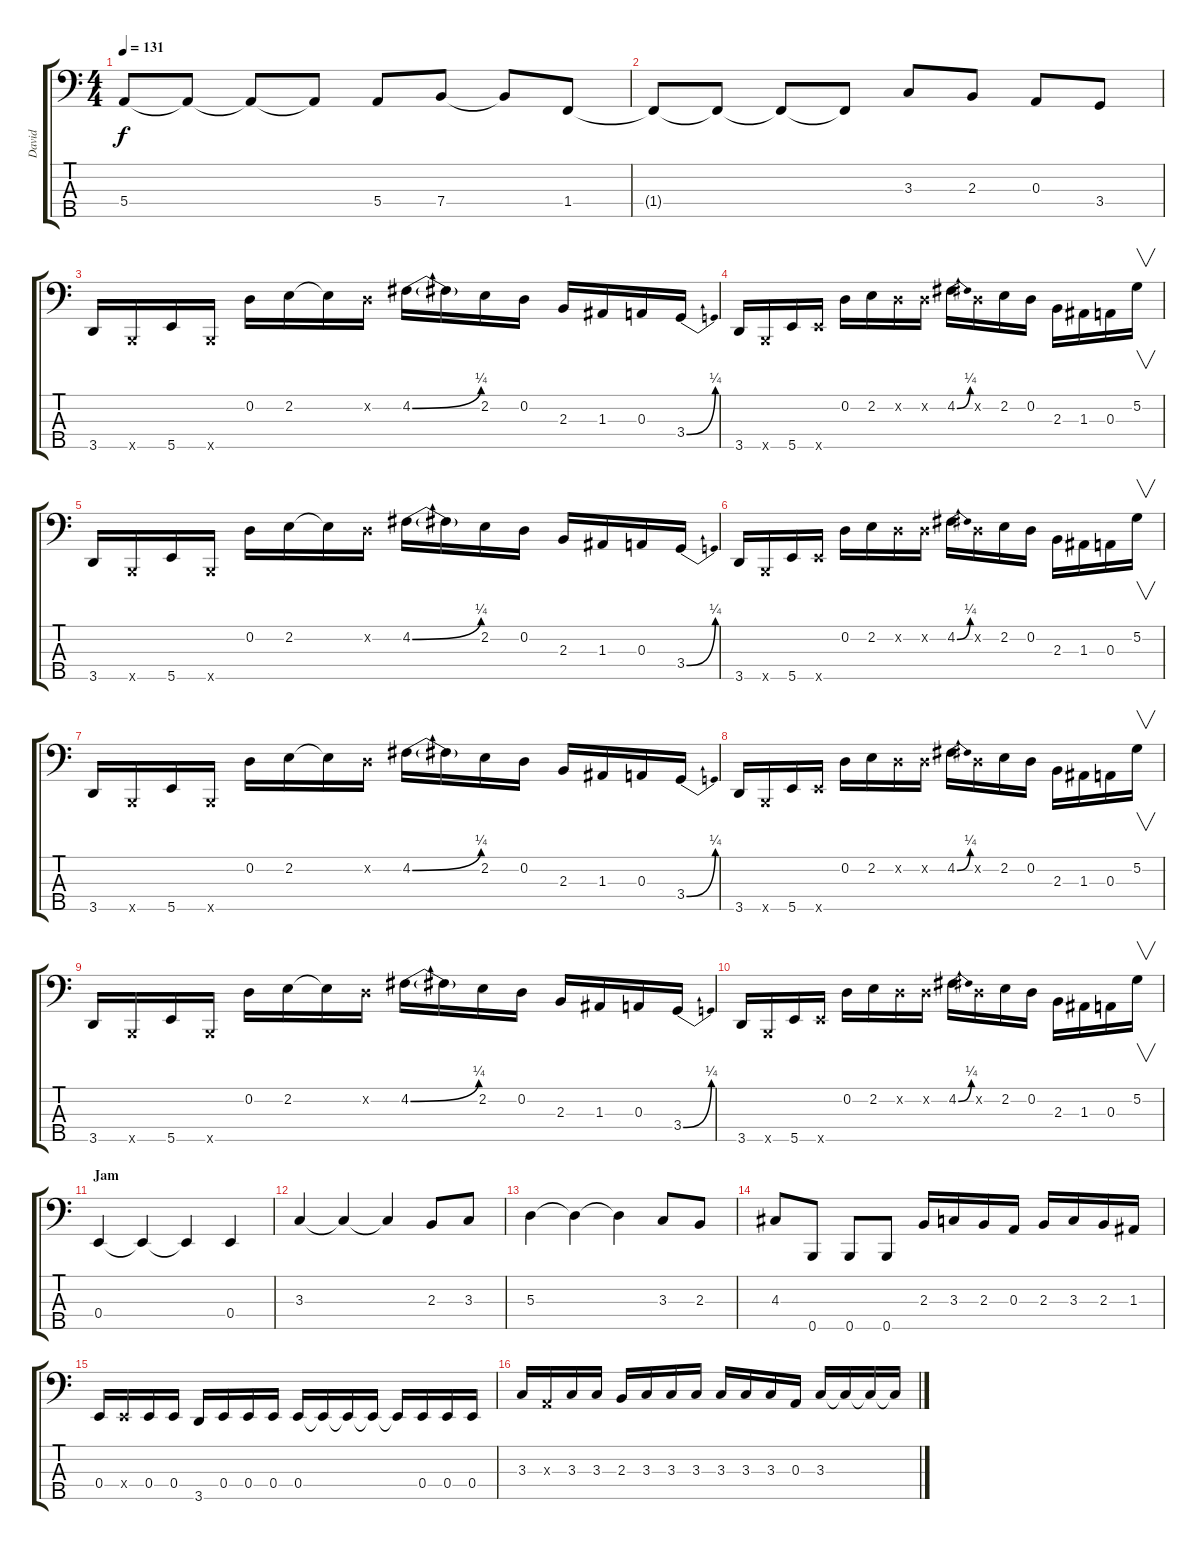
\track ("David" "David") {instrument electricbasspick}
\staff {score tabs}
\tuning (G2 D2 A1 E1 B0) {hide}
\ts (4 4)
\tempo 131
\clef f4
\ks c
5.4{t}.8{dy f} 5.4{t}.8 5.4{t}.8 5.4{t}.8 5.4.8 7.4.8 7.4{t}.8 1.4.8 |
1.4{t}.8 1.4{t}.8 1.4{t}.8 1.4{t}.8 3.3.8 2.3.8 0.3.8 3.4.8 |
3.5.16 0.5{x}.16 5.5.16 0.5{x}.16 0.2.16 2.2.16 2.2{t}.16 0.2{x}.16 4.2{be (bend 0 0 60 1)}.16 4.2{t}.16 2.2.16 0.2.16 2.3.16 1.3.16 0.3.16 3.4{be (bend 0 0 60 1)}.16 |
3.5.16 0.5{x}.16 5.5.16 5.5{x}.16 0.2.16 2.2.16 0.2{x}.16 0.2{x}.16 4.2{be (bend 0 0 60 1)}.16 0.2{x}.16 2.2.16 0.2.16 2.3.16 1.3.16 0.3.16 5.2.16{v} |
3.5.16 0.5{x}.16 5.5.16 0.5{x}.16 0.2.16 2.2.16 2.2{t}.16 0.2{x}.16 4.2{be (bend 0 0 60 1)}.16 4.2{t}.16 2.2.16 0.2.16 2.3.16 1.3.16 0.3.16 3.4{be (bend 0 0 60 1)}.16 |
3.5.16 0.5{x}.16 5.5.16 5.5{x}.16 0.2.16 2.2.16 0.2{x}.16 0.2{x}.16 4.2{be (bend 0 0 60 1)}.16 0.2{x}.16 2.2.16 0.2.16 2.3.16 1.3.16 0.3.16 5.2.16{v} |
3.5.16 0.5{x}.16 5.5.16 0.5{x}.16 0.2.16 2.2.16 2.2{t}.16 0.2{x}.16 4.2{be (bend 0 0 60 1)}.16 4.2{t}.16 2.2.16 0.2.16 2.3.16 1.3.16 0.3.16 3.4{be (bend 0 0 60 1)}.16 |
3.5.16 0.5{x}.16 5.5.16 5.5{x}.16 0.2.16 2.2.16 0.2{x}.16 0.2{x}.16 4.2{be (bend 0 0 60 1)}.16 0.2{x}.16 2.2.16 0.2.16 2.3.16 1.3.16 0.3.16 5.2.16{v} |
3.5.16 0.5{x}.16 5.5.16 0.5{x}.16 0.2.16 2.2.16 2.2{t}.16 0.2{x}.16 4.2{be (bend 0 0 60 1)}.16 4.2{t}.16 2.2.16 0.2.16 2.3.16 1.3.16 0.3.16 3.4{be (bend 0 0 60 1)}.16 |
3.5.16 0.5{x}.16 5.5.16 5.5{x}.16 0.2.16 2.2.16 0.2{x}.16 0.2{x}.16 4.2{be (bend 0 0 60 1)}.16 0.2{x}.16 2.2.16 0.2.16 2.3.16 1.3.16 0.3.16 5.2.16{v} |
\section ("" "Jam")
0.4.4 0.4{t}.4 0.4{t}.4 0.4.4 |
3.3.4 3.3{t}.4 3.3{t}.4 2.3.8 3.3.8 |
5.3.4 5.3{t}.4 5.3{t}.4 3.3.8 2.3.8 |
4.3.8 0.5.8 0.5.8 0.5.8 2.3.16 3.3.16 2.3.16 0.3.16 2.3.16 3.3.16 2.3.16 1.3.16 |
0.4.16 0.4{x}.16 0.4.16 0.4.16 3.5.16 0.4.16 0.4.16 0.4.16 0.4.16 0.4{t}.16 0.4{t}.16 0.4{t}.16 0.4{t}.16 0.4.16 0.4.16 0.4.16 |
3.3.16 0.3{x}.16 3.3.16 3.3.16 2.3.16 3.3.16 3.3.16 3.3.16 3.3.16 3.3.16 3.3.16 0.3.16 3.3.16 3.3{t}.16 3.3{t}.16 3.3{t}.16
